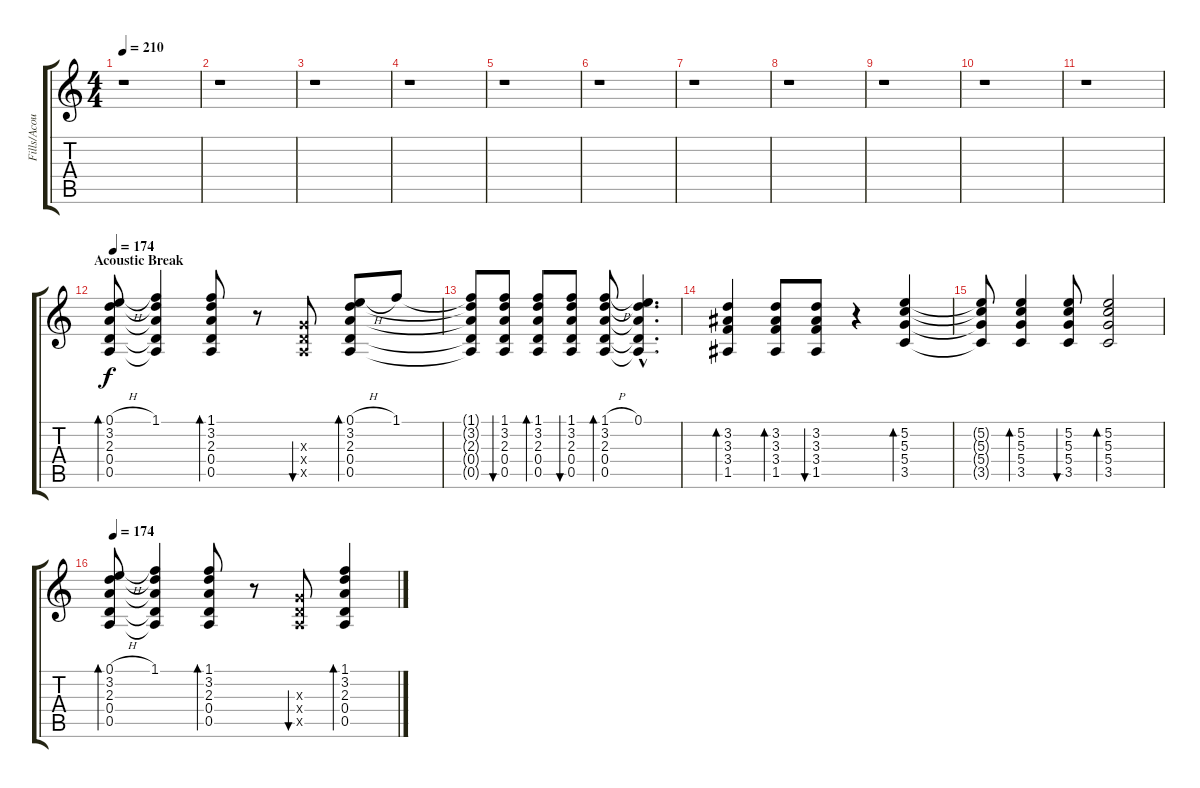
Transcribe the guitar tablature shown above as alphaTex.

\track ("Fills/Acoustic" "Fills/Acou") {instrument overdrivenguitar}
\staff {score tabs}
\tuning (E4 B3 G3 D3 A2 D2) {hide}
\ts (4 4)
\tempo 210
\clef g2
\ks c
r.1{dy f} |
r.1 |
r.1 |
r.1 |
r.1 |
r.1 |
r.1 |
r.1 |
r.1 |
r.1 |
r.1 |
\section ("" "Acoustic Break")
\tempo 174
(0.1{h} 3.2 2.3 0.4 0.5).8{bd 60 volume 13 instrument acousticguitarsteel} (1.1 3.2{t} 2.3{t} 0.4{t} 0.5{t}).4 (1.1 3.2 2.3 0.4 0.5).8{bd 60} r.8 (0.3{x} 0.4{x} 0.5{x}).8{bu 60} (0.1{h} 3.2 2.3 0.4 0.5).8{bd 60} 1.1.8 |
(1.1{t} 3.2{t} 2.3{t} 0.4{t} 0.5{t}).8 (1.1 3.2 2.3 0.4 0.5).8{bu 60} (1.1 3.2 2.3 0.4 0.5).8{bd 60} (1.1 3.2 2.3 0.4 0.5).8{bu 60} (1.1{h} 3.2 2.3 0.4 0.5).8{bd 60} (0.1{hac} 3.2{hac t} 2.3{hac t} 0.4{hac t} 0.5{hac t}).4{d} |
(3.2 3.3 3.4 1.5).4{bd 60} (3.2 3.3 3.4 1.5).8{bd 60} (3.2 3.3 3.4 1.5).8{bu 60} r.4 (5.2 5.3 5.4 3.5).4{bd 60} |
(5.2{t} 5.3{t} 5.4{t} 3.5{t}).8 (5.2 5.3 5.4 3.5).4{bd 60} (5.2 5.3 5.4 3.5).8{bu 60} (5.2 5.3 5.4 3.5).2{bd 60} |
\tempo 174
(0.1{h} 3.2 2.3 0.4 0.5).8{bd 60 volume 13 instrument acousticguitarsteel} (1.1 3.2{t} 2.3{t} 0.4{t} 0.5{t}).4 (1.1 3.2 2.3 0.4 0.5).8{bd 60} r.8 (0.3{x} 0.4{x} 0.5{x}).8{bu 60} (1.1 3.2 2.3 0.4 0.5).4{bd 60}
